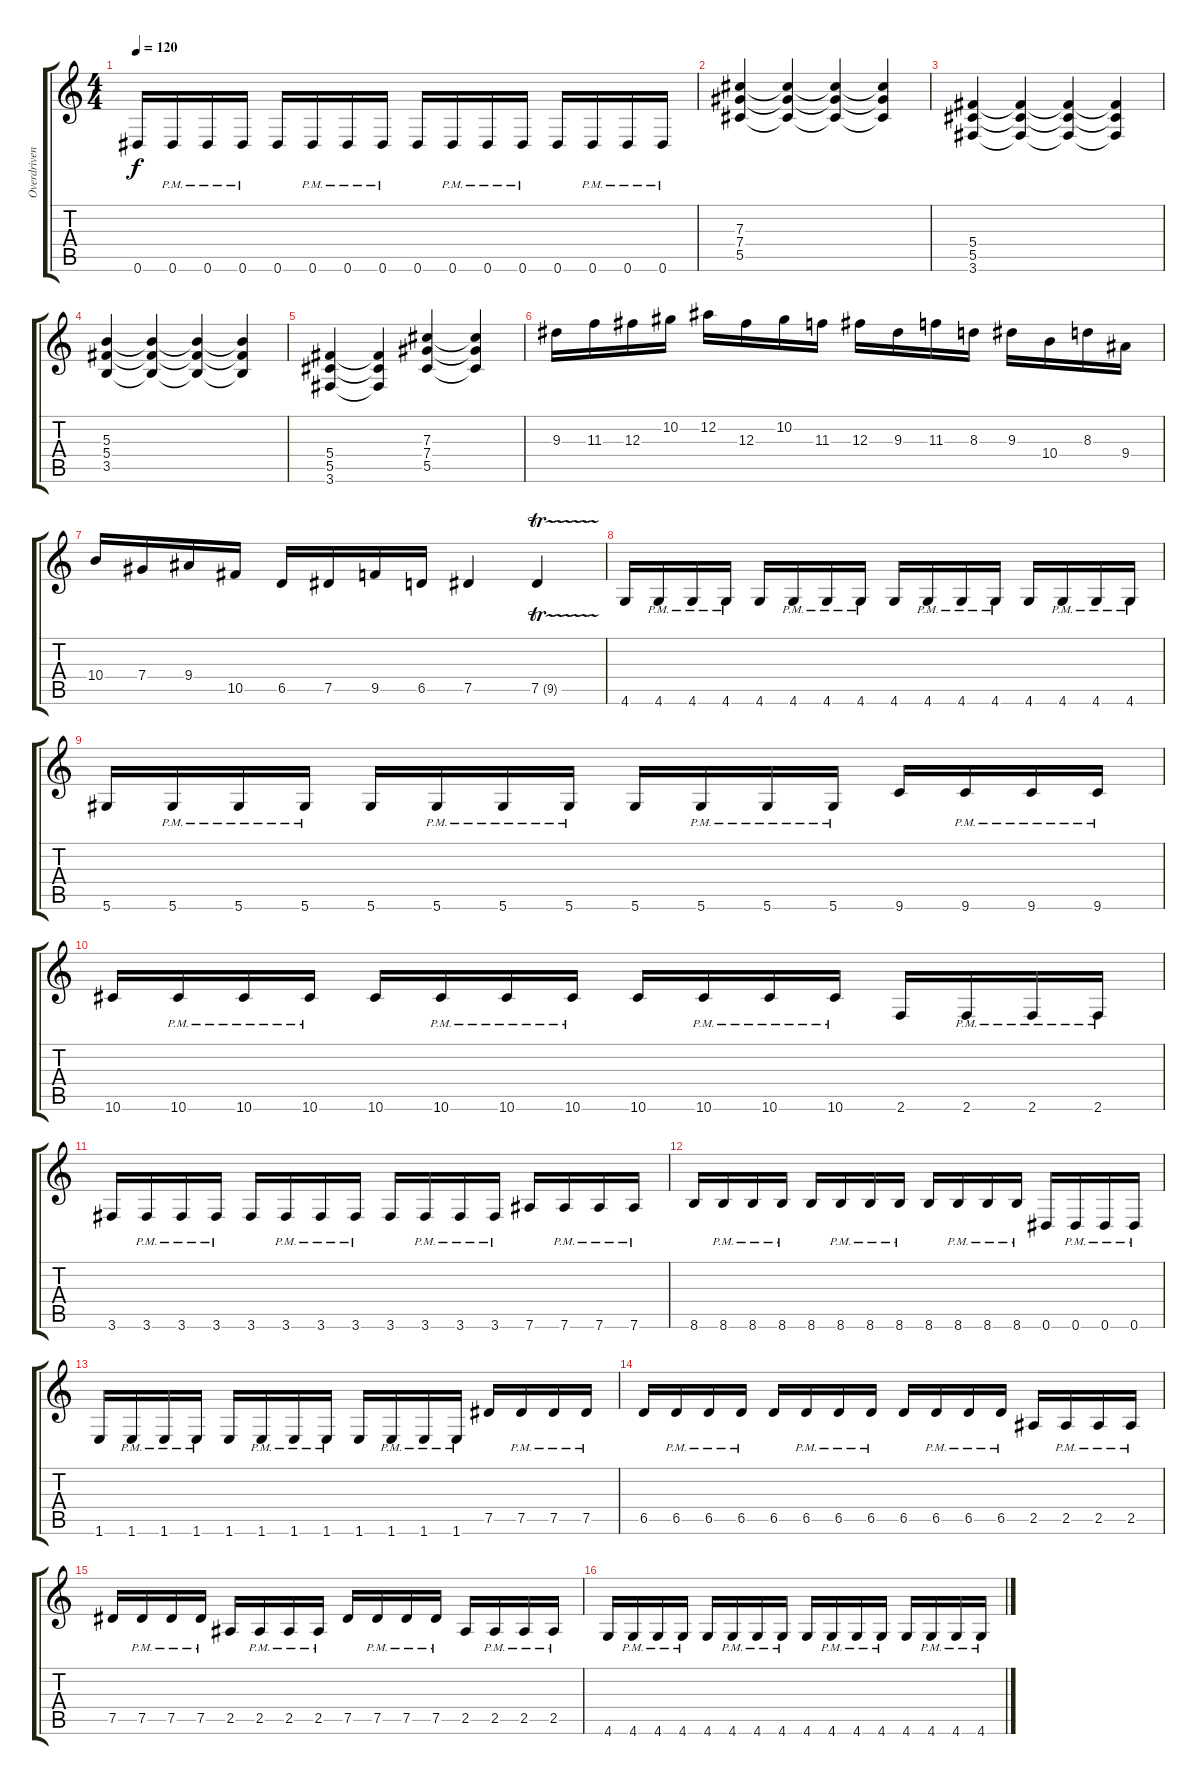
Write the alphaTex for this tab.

\track ("Overdriven Guitar1" "Overdriven") {instrument overdrivenguitar}
\staff {score tabs}
\tuning (Eb4 Bb3 Gb3 Db3 Ab2 Eb2) {hide}
\ts (4 4)
\tempo 120
\clef g2
\ks c
0.6.16{dy f} 0.6{pm}.16 0.6{pm}.16 0.6{pm}.16 0.6.16 0.6{pm}.16 0.6{pm}.16 0.6{pm}.16 0.6.16 0.6{pm}.16 0.6{pm}.16 0.6{pm}.16 0.6.16 0.6{pm}.16 0.6{pm}.16 0.6{pm}.16 |
(7.3 7.4 5.5).4 (7.3{t} 7.4{t} 5.5{t}).4 (7.3{t} 7.4{t} 5.5{t}).4 (7.3{t} 7.4{t} 5.5{t}).4 |
(5.4 5.5 3.6).4 (5.4{t} 5.5{t} 3.6{t}).4 (5.4{t} 5.5{t} 3.6{t}).4 (5.4{t} 5.5{t} 3.6{t}).4 |
(5.3 5.4 3.5).4 (5.3{t} 5.4{t} 3.5{t}).4 (5.3{t} 5.4{t} 3.5{t}).4 (5.3{t} 5.4{t} 3.5{t}).4 |
(5.4 5.5 3.6).4 (5.4{t} 5.5{t} 3.6{t}).4 (7.3 7.4 5.5).4 (7.3{t} 7.4{t} 5.5{t}).4 |
9.3.16 11.3.16 12.3.16 10.2.16 12.2.16 12.3.16 10.2.16 11.3.16 12.3.16 9.3.16 11.3.16 8.3.16 9.3.16 10.4.16 8.3.16 9.4.16 |
10.4.16 7.4.16 9.4.16 10.5.16 6.5.16 7.5.16 9.5.16 6.5.16 7.5.4 7.5{tr (9 32)}.4 |
4.6.16 4.6{pm}.16 4.6{pm}.16 4.6{pm}.16 4.6.16 4.6{pm}.16 4.6{pm}.16 4.6{pm}.16 4.6.16 4.6{pm}.16 4.6{pm}.16 4.6{pm}.16 4.6.16 4.6{pm}.16 4.6{pm}.16 4.6{pm}.16 |
5.6.16 5.6{pm}.16 5.6{pm}.16 5.6{pm}.16 5.6.16 5.6{pm}.16 5.6{pm}.16 5.6{pm}.16 5.6.16 5.6{pm}.16 5.6{pm}.16 5.6{pm}.16 9.6.16 9.6{pm}.16 9.6{pm}.16 9.6{pm}.16 |
10.6.16 10.6{pm}.16 10.6{pm}.16 10.6{pm}.16 10.6.16 10.6{pm}.16 10.6{pm}.16 10.6{pm}.16 10.6.16 10.6{pm}.16 10.6{pm}.16 10.6{pm}.16 2.6.16 2.6{pm}.16 2.6{pm}.16 2.6{pm}.16 |
3.6.16 3.6{pm}.16 3.6{pm}.16 3.6{pm}.16 3.6.16 3.6{pm}.16 3.6{pm}.16 3.6{pm}.16 3.6.16 3.6{pm}.16 3.6{pm}.16 3.6{pm}.16 7.6.16 7.6{pm}.16 7.6{pm}.16 7.6{pm}.16 |
8.6.16 8.6{pm}.16 8.6{pm}.16 8.6{pm}.16 8.6.16 8.6{pm}.16 8.6{pm}.16 8.6{pm}.16 8.6.16 8.6{pm}.16 8.6{pm}.16 8.6{pm}.16 0.6.16 0.6{pm}.16 0.6{pm}.16 0.6{pm}.16 |
1.6.16 1.6{pm}.16 1.6{pm}.16 1.6{pm}.16 1.6.16 1.6{pm}.16 1.6{pm}.16 1.6{pm}.16 1.6.16 1.6{pm}.16 1.6{pm}.16 1.6{pm}.16 7.5.16 7.5{pm}.16 7.5{pm}.16 7.5{pm}.16 |
6.5.16 6.5{pm}.16 6.5{pm}.16 6.5{pm}.16 6.5.16 6.5{pm}.16 6.5{pm}.16 6.5{pm}.16 6.5.16 6.5{pm}.16 6.5{pm}.16 6.5{pm}.16 2.5.16 2.5{pm}.16 2.5{pm}.16 2.5{pm}.16 |
7.5.16 7.5{pm}.16 7.5{pm}.16 7.5{pm}.16 2.5.16 2.5{pm}.16 2.5{pm}.16 2.5{pm}.16 7.5.16 7.5{pm}.16 7.5{pm}.16 7.5{pm}.16 2.5.16 2.5{pm}.16 2.5{pm}.16 2.5{pm}.16 |
4.6.16 4.6{pm}.16 4.6{pm}.16 4.6{pm}.16 4.6.16 4.6{pm}.16 4.6{pm}.16 4.6{pm}.16 4.6.16 4.6{pm}.16 4.6{pm}.16 4.6{pm}.16 4.6.16 4.6{pm}.16 4.6{pm}.16 4.6{pm}.16
